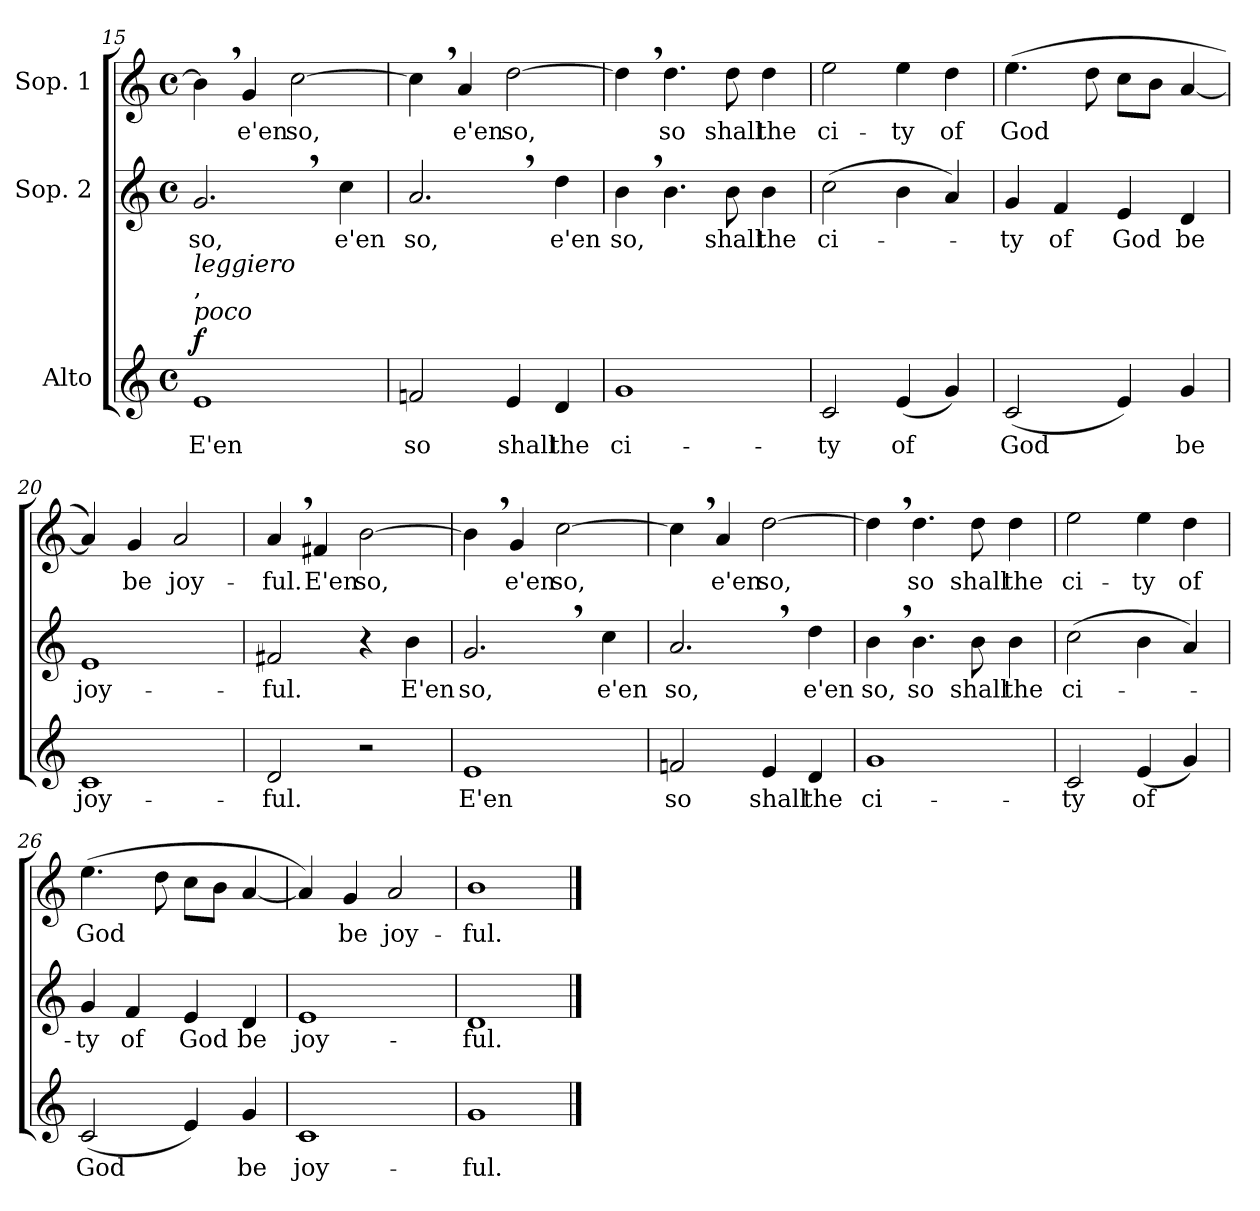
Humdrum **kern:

**kern	**text	**dynam	**kern	**text	**kern	**text
*part3	*part3	*part3	*part2	*part2	*part1	*part1
*staff3	*staff3	*staff3	*staff2	*staff2	*staff1	*staff1
*I"Alto	*	*	*I"Sop. 2	*	*I"Sop. 1	*
*clefG2	*	*	*clefG2	*	*clefG2	*
*k[]	*	*	*k[]	*	*k[]	*
*C:	*	*	*C:	*	*C:	*
*M4/4	*	*	*M4/4	*	*M4/4	*
*met(c)	*	*	*met(c)	*	*met(c)	*
=15	=15	=15	=15	=15	=15	=15
!LO:TX:a:i:t=poco	!	!	!	!	!	!
!LO:TX:a:t=,	!	!	!	!	!	!
!LO:TX:a:i:t=leggiero	!	!	!	!	!	!
!	!LO:LY:b	!LO:DY:a	!	!LO:LY:b	!	!
1e	E'en	f	2.g,>/	so,	4b,>\]	.
!	!	!	!	!	!	!LO:LY:b
.	.	.	.	.	4g/	e'en
!	!	!	!	!	!	!LO:LY:b
.	.	.	.	.	[2cc\	so,
!	!	!	!	!LO:LY:b	!	!
.	.	.	4cc\	e'en	.	.
=16	=16	=16	=16	=16	=16	=16
!	!LO:LY:b	!	!	!LO:LY:b	!	!
2fn/	so	.	2.a,>/	so,	4cc,>\]	.
!	!	!	!	!	!	!LO:LY:b
.	.	.	.	.	4a/	e'en
!	!LO:LY:b	!	!	!	!	!LO:LY:b
4e/	shall	.	.	.	[2dd\	so,
!	!LO:LY:b	!	!	!LO:LY:b	!	!
4d/	the	.	4dd\	e'en	.	.
=17	=17	=17	=17	=17	=17	=17
!	!LO:LY:b	!	!	!LO:LY:b	!	!
1g	ci-	.	4b,>\	so,	4dd,>\]	.
!	!	!	!	!	!	!LO:LY:b
.	.	.	4.b\	.	4.dd\	so
!	!	!	!	!LO:LY:b	!	!LO:LY:b
.	.	.	8b\	shall	8dd\	shall
!	!	!	!	!LO:LY:b	!	!LO:LY:b
.	.	.	4b\	the	4dd\	the
=18	=18	=18	=18	=18	=18	=18
!	!LO:LY:b	!	!	!LO:LY:b	!	!LO:LY:b
2c/	-ty	.	(>2cc\	ci-	2ee\	ci-
!	!LO:LY:b	!	!	!	!	!LO:LY:b
(<4e/	of	.	4b\	.	4ee\	-ty
!	!	!	!	!	!	!LO:LY:b
4g/)	.	.	4a/)	.	4dd\	of
=19	=19	=19	=19	=19	=19	=19
!	!LO:LY:b	!	!	!LO:LY:b	!	!LO:LY:b
(<2c/	God	.	4g/	-ty	(>4.ee\	God
!	!	!	!	!LO:LY:b	!	!
.	.	.	4f/	of	.	.
.	.	.	.	.	8dd\	.
!	!	!	!	!LO:LY:b	!	!
4e/)	.	.	4e/	God	8cc\L	.
.	.	.	.	.	8b\J	.
!	!LO:LY:b	!	!	!LO:LY:b	!	!
4g/	be	.	4d/	be	[4a/	.
=20	=20	=20	=20	=20	=20	=20
!	!LO:LY:b	!	!	!LO:LY:b	!	!
1c	joy-	.	1e	joy-	4a/])	.
!	!	!	!	!	!	!LO:LY:b
.	.	.	.	.	4g/	be
!	!	!	!	!	!	!LO:LY:b
.	.	.	.	.	2a/	joy-
!!LO:LB:g=z
=21	=21	=21	=21	=21	=21	=21
!	!LO:LY:b	!	!	!LO:LY:b	!	!LO:LY:b
2d/	-ful.	.	2f#X/	-ful.	4a,>/	-ful.
!	!	!	!	!	!	!LO:LY:b
.	.	.	.	.	4f#X/	E'en
!	!	!	!	!	!	!LO:LY:b
2r	.	.	4r	.	[2b\	so,
!	!	!	!	!LO:LY:b	!	!
.	.	.	4b\	E'en	.	.
=22	=22	=22	=22	=22	=22	=22
!	!LO:LY:b	!	!	!LO:LY:b	!	!
1e	E'en	.	2.g,>/	so,	4b,>\]	.
!	!	!	!	!	!	!LO:LY:b
.	.	.	.	.	4g/	e'en
!	!	!	!	!	!	!LO:LY:b
.	.	.	.	.	[2cc\	so,
!	!	!	!	!LO:LY:b	!	!
.	.	.	4cc\	e'en	.	.
=23	=23	=23	=23	=23	=23	=23
!	!LO:LY:b	!	!	!LO:LY:b	!	!
2fn/	so	.	2.a,>/	so,	4cc,>\]	.
!	!	!	!	!	!	!LO:LY:b
.	.	.	.	.	4a/	e'en
!	!LO:LY:b	!	!	!	!	!LO:LY:b
4e/	shall	.	.	.	[2dd\	so,
!	!LO:LY:b	!	!	!LO:LY:b	!	!
4d/	the	.	4dd\	e'en	.	.
=24	=24	=24	=24	=24	=24	=24
!	!LO:LY:b	!	!	!LO:LY:b	!	!
1g	ci-	.	4b,>\	so,	4dd,>\]	.
!	!	!	!	!LO:LY:b	!	!LO:LY:b
.	.	.	4.b\	so	4.dd\	so
!	!	!	!	!LO:LY:b	!	!LO:LY:b
.	.	.	8b\	shall	8dd\	shall
!	!	!	!	!LO:LY:b	!	!LO:LY:b
.	.	.	4b\	the	4dd\	the
=25	=25	=25	=25	=25	=25	=25
!	!LO:LY:b	!	!	!LO:LY:b	!	!LO:LY:b
2c/	-ty	.	(>2cc\	ci-	2ee\	ci-
!	!LO:LY:b	!	!	!	!	!LO:LY:b
(<4e/	of	.	4b\	.	4ee\	-ty
!	!	!	!	!	!	!LO:LY:b
4g/)	.	.	4a/)	.	4dd\	of
=26	=26	=26	=26	=26	=26	=26
!	!LO:LY:b	!	!	!LO:LY:b	!	!LO:LY:b
(<2c/	God	.	4g/	-ty	(>4.ee\	God
!	!	!	!	!LO:LY:b	!	!
.	.	.	4f/	of	.	.
.	.	.	.	.	8dd\	.
!	!	!	!	!LO:LY:b	!	!
4e/)	.	.	4e/	God	8cc\L	.
.	.	.	.	.	8b\J	.
!	!LO:LY:b	!	!	!LO:LY:b	!	!
4g/	be	.	4d/	be	[4a/	.
=27	=27	=27	=27	=27	=27	=27
!	!LO:LY:b	!	!	!LO:LY:b	!	!
1c	joy-	.	1e	joy-	4a/])	.
!	!	!	!	!	!	!LO:LY:b
.	.	.	.	.	4g/	be
!	!	!	!	!	!	!LO:LY:b
.	.	.	.	.	2a/	joy-
=28	=28	=28	=28	=28	=28	=28
!	!LO:LY:b	!	!	!LO:LY:b	!	!LO:LY:b
1g	-ful.	.	1d	-ful.	1b	-ful.
==	==	==	==	==	==	==
*-	*-	*-	*-	*-	*-	*-
